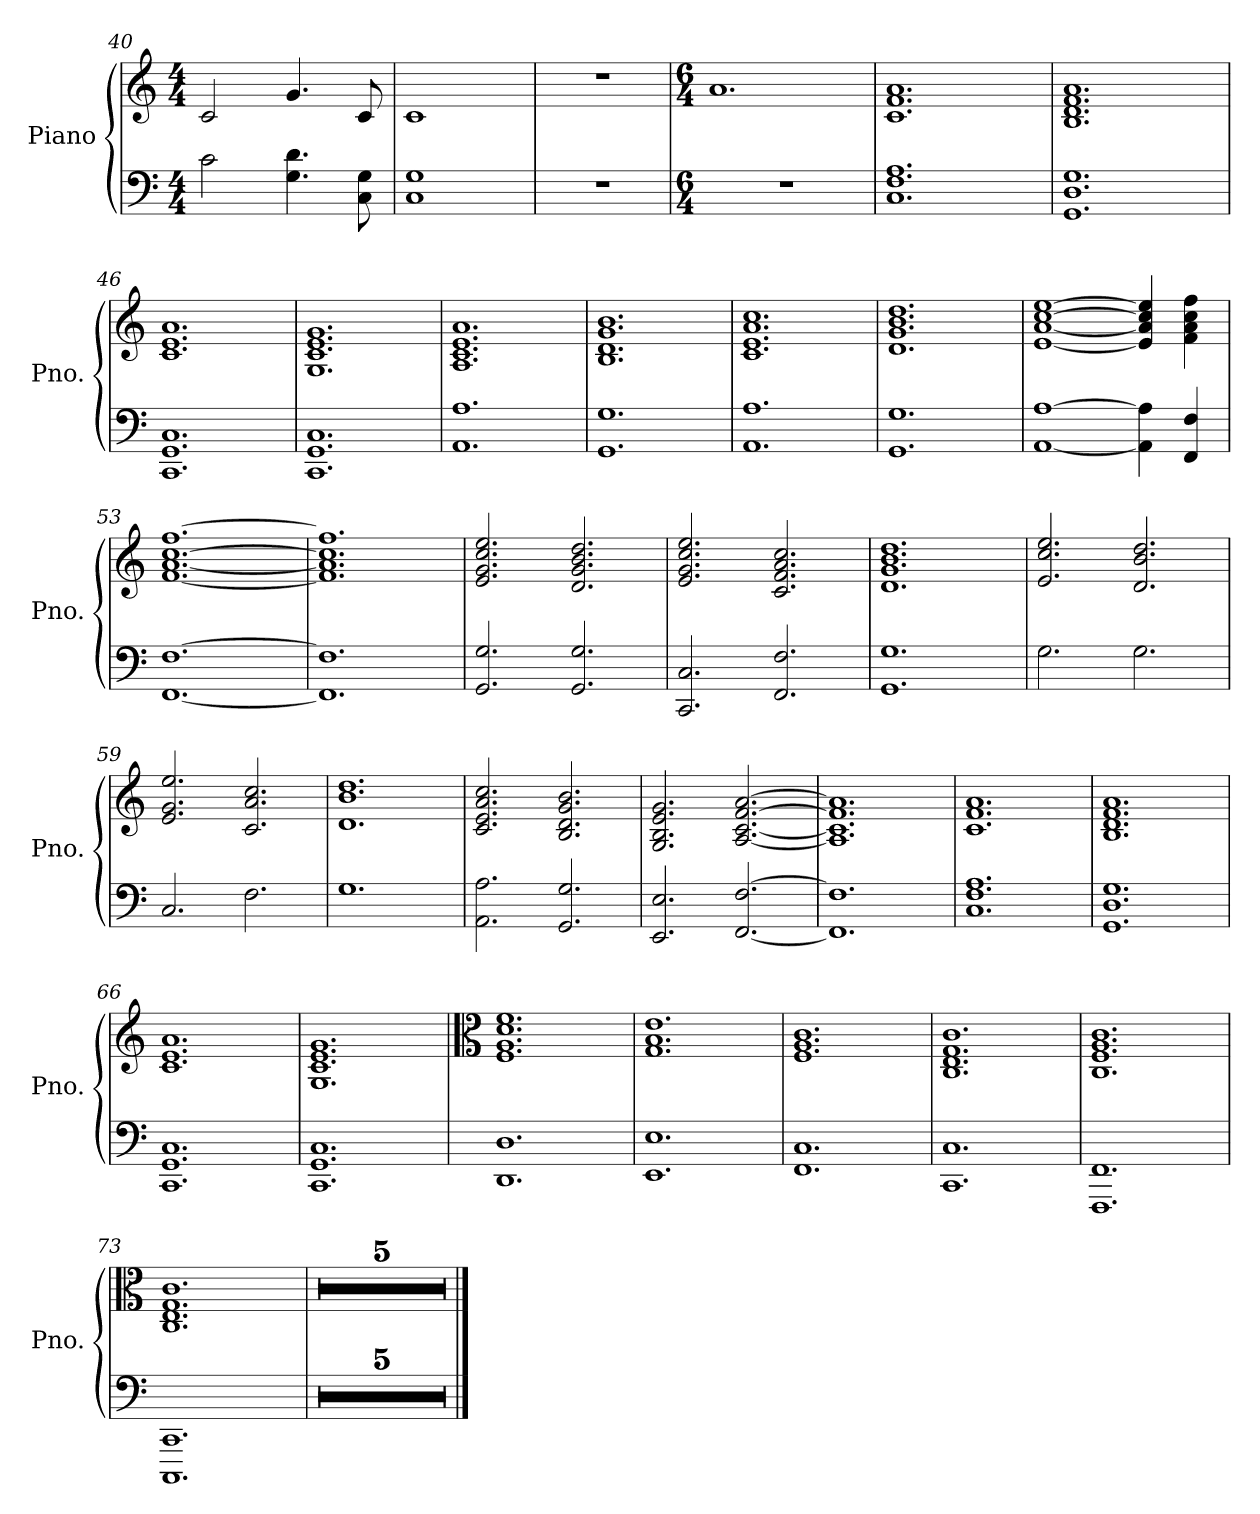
**kern	**kern
*part1	*part1
*staff2	*staff1
*I"Piano	*
*I'Pno.	*
*clefF4	*clefG2
*k[]	*k[]
*M4/4	*M4/4
=40	=40
2c\	2c/
4.G\ 4.d\	4.g/
8C\ 8G\	8c/
=41	=41
1C 1G	1c
=42	=42
1r	1r
=43	=43
*M6/4	*M6/4
1.r	1.a
!!LO:PB:g=z
=44	=44
1.C 1.F 1.A	1.c 1.f 1.a
=45	=45
1.GG 1.D 1.G	1.B 1.d 1.f 1.a
=46	=46
1.CC 1.GG 1.C	1.c 1.e 1.a
=47	=47
1.CC 1.GG 1.C	1.G 1.c 1.e 1.g
=48	=48
1.AA 1.A	1.A 1.c 1.e 1.a
=49	=49
1.GG 1.G	1.B 1.d 1.g 1.b
=50	=50
1.AA 1.A	1.c 1.e 1.a 1.cc
=51	=51
1.GG 1.G	1.d 1.g 1.b 1.dd
=52	=52
[1AA [1A	[1e [1a [1cc [1ee
4AA\] 4A\]	4e/] 4a/] 4cc/] 4ee/]
4FF/ 4F/	4f\ 4a\ 4cc\ 4ff\
=53	=53
[1.FF [1.F	[1.f [1.a [1.cc [1.ff
=54	=54
1.FF] 1.F]	1.f] 1.a] 1.cc] 1.ff]
=55	=55
2.GG/ 2.G/	2.e/ 2.g/ 2.cc/ 2.ee/
2.GG/ 2.G/	2.d/ 2.g/ 2.b/ 2.dd/
=56	=56
2.CC/ 2.C/	2.e/ 2.g/ 2.cc/ 2.ee/
2.FF/ 2.F/	2.c/ 2.f/ 2.a/ 2.cc/
=57	=57
1.GG 1.G	1.d 1.g 1.b 1.dd
!!LO:LB:g=z
=58	=58
2.G\	2.e/ 2.cc/ 2.ee/
2.G\	2.d/ 2.b/ 2.dd/
=59	=59
2.C/	2.e/ 2.g/ 2.ee/
2.F\	2.c/ 2.a/ 2.cc/
=60	=60
1.G	1.d 1.b 1.dd
=61	=61
2.AA\ 2.A\	2.c/ 2.e/ 2.a/ 2.cc/
2.GG/ 2.G/	2.B/ 2.d/ 2.g/ 2.b/
=62	=62
2.EE/ 2.E/	2.G/ 2.B/ 2.e/ 2.g/
[2.FF/ [2.F/	[2.A/ [2.c/ [2.f/ [2.a/
=63	=63
1.FF] 1.F]	1.A] 1.c] 1.f] 1.a]
=64	=64
1.C 1.F 1.A	1.c 1.f 1.a
=65	=65
1.GG 1.D 1.G	1.B 1.d 1.f 1.a
=66	=66
1.CC 1.GG 1.C	1.c 1.e 1.a
=67	=67
1.CC 1.GG 1.C	1.G 1.c 1.e 1.g
=68	=68
*	*clefC3
1.DD 1.D	1.F 1.A 1.d 1.f
=69	=69
1.EE 1.E	1.G 1.B 1.e
=70	=70
1.FF 1.C	1.F 1.A 1.c
!!LO:LB:g=z
=71	=71
1.CC 1.C	1.C 1.E 1.G 1.c
=72	=72
1.FFF 1.FF	1.C 1.F 1.A 1.c
=73	=73
1.CCC 1.CC	1.C 1.E 1.G 1.c
=74	=74
1.r	1.r
=75	=75
1.r	1.r
=76	=76
1.r	1.r
=77	=77
1.r	1.r
=78	=78
1.r	1.r
==	==
*-	*-
